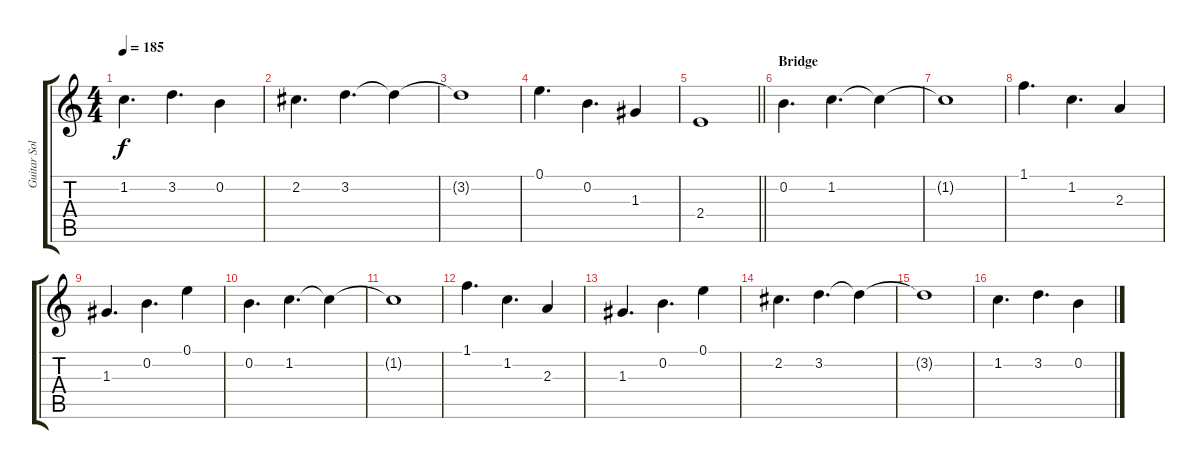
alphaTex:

\track ("Guitar Solo" "Guitar Sol") {instrument electricguitarclean}
\staff {score tabs}
\tuning (E4 B3 G3 D3 A2 E2) {hide}
\ts (4 4)
\tempo 185
\clef g2
\ks c
1.2.4{d dy f} 3.2.4{d} 0.2.4 |
2.2.4{d} 3.2.4{d} 3.2{t}.4 |
3.2{t}.1 |
0.1.4{d} 0.2.4{d} 1.3.4 |
\barLineRight lightlight
2.4.1 |
\section ("" "Bridge")
0.2.4{d} 1.2.4{d} 1.2{t}.4 |
1.2{t}.1 |
1.1.4{d} 1.2.4{d} 2.3.4 |
1.3.4{d} 0.2.4{d} 0.1.4 |
0.2.4{d} 1.2.4{d} 1.2{t}.4 |
1.2{t}.1 |
1.1.4{d} 1.2.4{d} 2.3.4 |
1.3.4{d} 0.2.4{d} 0.1.4 |
2.2.4{d} 3.2.4{d} 3.2{t}.4 |
3.2{t}.1 |
1.2.4{d} 3.2.4{d} 0.2.4
